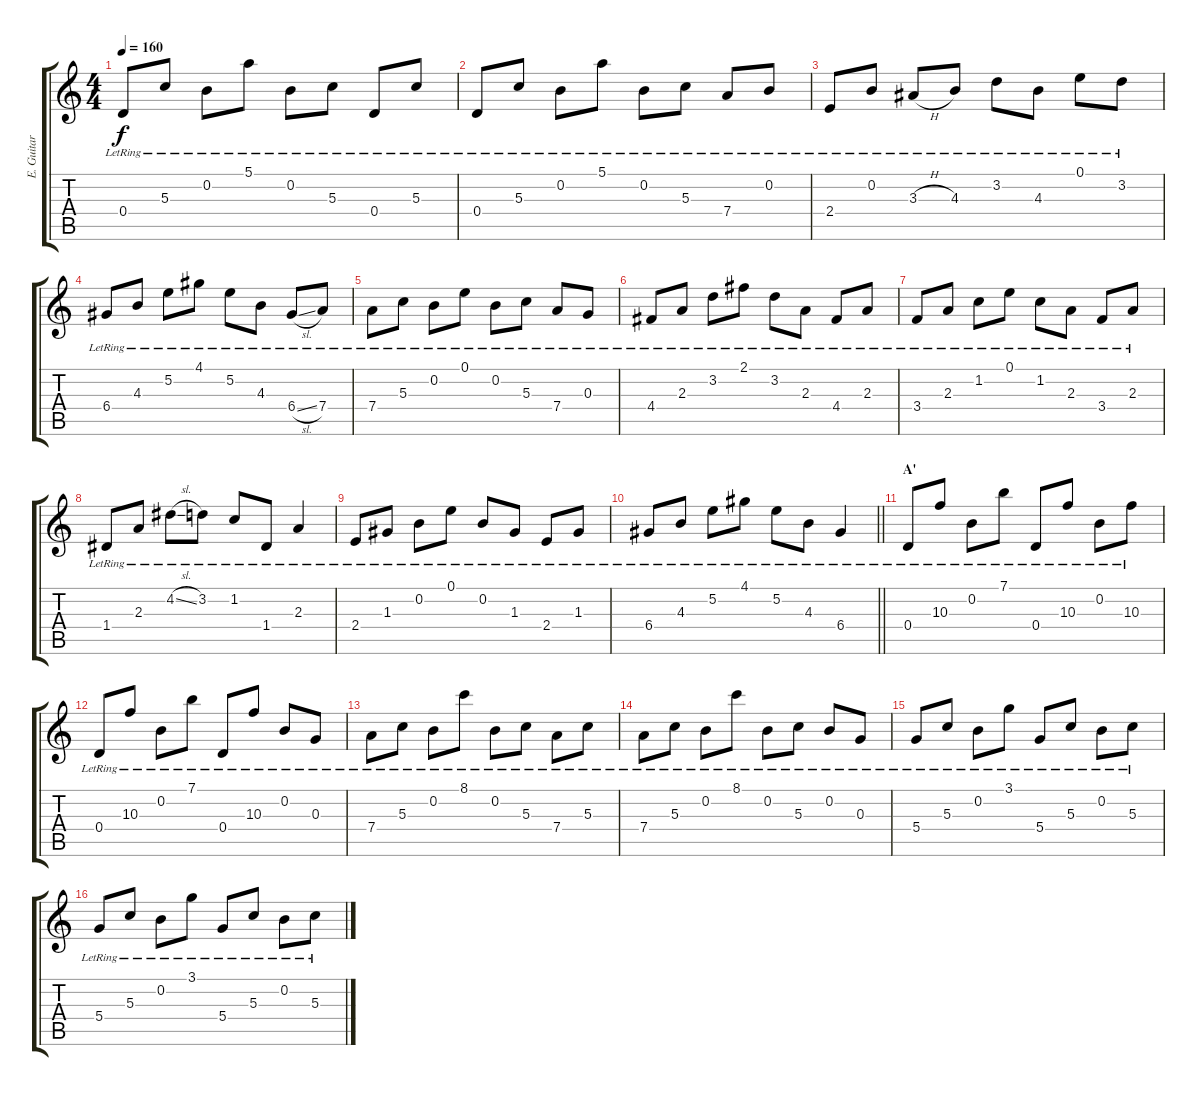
\track ("E. Guitar I" "E. Guitar ") {instrument electricguitarclean}
\staff {score tabs}
\tuning (E4 B3 G3 D3 A2 E2) {hide}
\ts (4 4)
\tempo 160
\clef g2
\ks c
0.4{lr}.8{dy f} 5.3{lr}.8 0.2{lr}.8 5.1{lr}.8 0.2{lr}.8 5.3{lr}.8 0.4{lr}.8 5.3{lr}.8 |
0.4{lr}.8 5.3{lr}.8 0.2{lr}.8 5.1{lr}.8 0.2{lr}.8 5.3{lr}.8 7.4{lr}.8 0.2{lr}.8 |
2.4{lr}.8 0.2{lr}.8 3.3{h lr}.8 4.3{lr}.8 3.2{lr}.8 4.3{lr}.8 0.1{lr}.8 3.2{lr}.8 |
6.4{lr}.8 4.3{lr}.8 5.2{lr}.8 4.1{lr}.8 5.2{lr}.8 4.3{lr}.8 6.4{sl lr}.8 7.4{lr}.8 |
7.4{lr}.8 5.3{lr}.8 0.2{lr}.8 0.1{lr}.8 0.2{lr}.8 5.3{lr}.8 7.4{lr}.8 0.3{lr}.8 |
4.4{lr}.8 2.3{lr}.8 3.2{lr}.8 2.1{lr}.8 3.2{lr}.8 2.3{lr}.8 4.4{lr}.8 2.3{lr}.8 |
3.4{lr}.8 2.3{lr}.8 1.2{lr}.8 0.1{lr}.8 1.2{lr}.8 2.3{lr}.8 3.4{lr}.8 2.3{lr}.8 |
1.4{lr}.8 2.3{lr}.8 4.2{sl lr}.8 3.2{lr}.8 1.2{lr}.8 1.4{lr}.8 2.3{lr}.4 |
2.4{lr}.8 1.3{lr}.8 0.2{lr}.8 0.1{lr}.8 0.2{lr}.8 1.3{lr}.8 2.4{lr}.8 1.3{lr}.8 |
\barLineRight lightlight
6.4{lr}.8 4.3{lr}.8 5.2{lr}.8 4.1{lr}.8 5.2{lr}.8 4.3{lr}.8 6.4{lr}.4 |
\section ("" "A'")
0.4{lr}.8 10.3{lr}.8 0.2{lr}.8 7.1{lr}.8 0.4{lr}.8 10.3{lr}.8 0.2{lr}.8 10.3{lr}.8 |
0.4{lr}.8 10.3{lr}.8 0.2{lr}.8 7.1{lr}.8 0.4{lr}.8 10.3{lr}.8 0.2{lr}.8 0.3{lr}.8 |
7.4{lr}.8 5.3{lr}.8 0.2{lr}.8 8.1{lr}.8 0.2{lr}.8 5.3{lr}.8 7.4{lr}.8 5.3{lr}.8 |
7.4{lr}.8 5.3{lr}.8 0.2{lr}.8 8.1{lr}.8 0.2{lr}.8 5.3{lr}.8 0.2{lr}.8 0.3{lr}.8 |
5.4{lr}.8 5.3{lr}.8 0.2{lr}.8 3.1{lr}.8 5.4{lr}.8 5.3{lr}.8 0.2{lr}.8 5.3{lr}.8 |
5.4{lr}.8 5.3{lr}.8 0.2{lr}.8 3.1{lr}.8 5.4{lr}.8 5.3{lr}.8 0.2{lr}.8 5.3{lr}.8
